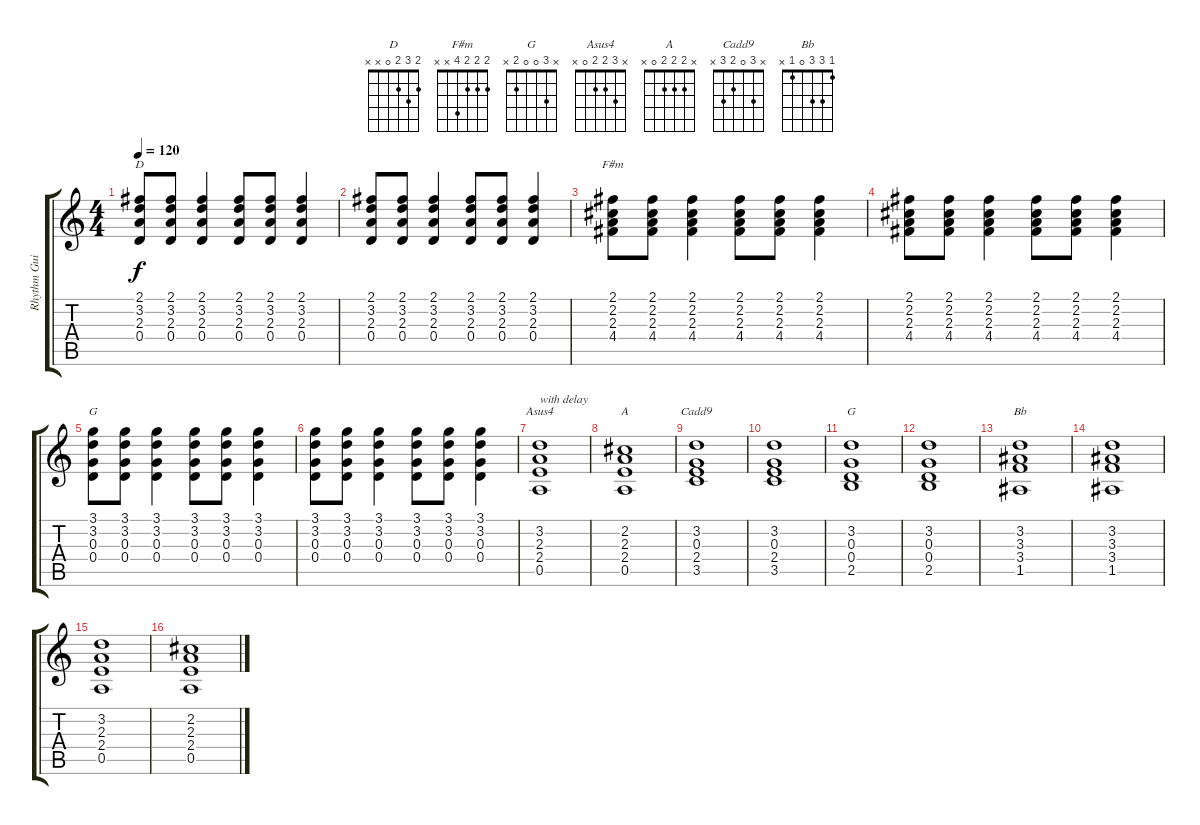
\track ("Rhythm Guitar" "Rhythm Gui") {instrument electricguitarclean}
\staff {score tabs}
\tuning (E4 B3 G3 D3 A2 E2) {hide}
\chord ("D" 2 3 2 0 x x)
\chord ("F#m" 2 2 2 4 x x)
\chord ("G" 3 3 0 0 x x)
\chord ("Asus4" x 3 2 2 0 x)
\chord ("A" x 2 2 2 0 x)
\chord ("Cadd9" x 3 0 2 3 x)
\chord ("G" x 3 0 0 2 x)
\chord ("Bb" 1 3 3 0 1 x)
\ts (4 4)
\tempo 120
\clef g2
\ks c
(2.1 3.2 2.3 0.4).8{ch "D" dy f} (2.1 3.2 2.3 0.4).8 (2.1 3.2 2.3 0.4).4 (2.1 3.2 2.3 0.4).8 (2.1 3.2 2.3 0.4).8 (2.1 3.2 2.3 0.4).4 |
(2.1 3.2 2.3 0.4).8 (2.1 3.2 2.3 0.4).8 (2.1 3.2 2.3 0.4).4 (2.1 3.2 2.3 0.4).8 (2.1 3.2 2.3 0.4).8 (2.1 3.2 2.3 0.4).4 |
(2.1 2.2 2.3 4.4).8{ch "F#m"} (2.1 2.2 2.3 4.4).8 (2.1 2.2 2.3 4.4).4 (2.1 2.2 2.3 4.4).8 (2.1 2.2 2.3 4.4).8 (2.1 2.2 2.3 4.4).4 |
(2.1 2.2 2.3 4.4).8 (2.1 2.2 2.3 4.4).8 (2.1 2.2 2.3 4.4).4 (2.1 2.2 2.3 4.4).8 (2.1 2.2 2.3 4.4).8 (2.1 2.2 2.3 4.4).4 |
(3.1 3.2 0.3 0.4).8{ch "G"} (3.1 3.2 0.3 0.4).8 (3.1 3.2 0.3 0.4).4 (3.1 3.2 0.3 0.4).8 (3.1 3.2 0.3 0.4).8 (3.1 3.2 0.3 0.4).4 |
(3.1 3.2 0.3 0.4).8 (3.1 3.2 0.3 0.4).8 (3.1 3.2 0.3 0.4).4 (3.1 3.2 0.3 0.4).8 (3.1 3.2 0.3 0.4).8 (3.1 3.2 0.3 0.4).4 |
(3.2 2.3 2.4 0.5).1{ch "Asus4" txt "with delay"} |
(2.2 2.3 2.4 0.5).1{ch "A"} |
(3.2 0.3 2.4 3.5).1{ch "Cadd9"} |
(3.2 0.3 2.4 3.5).1 |
(3.2 0.3 0.4 2.5).1{ch "G"} |
(3.2 0.3 0.4 2.5).1 |
(3.2 3.3 3.4 1.5).1{ch "Bb"} |
(3.2 3.3 3.4 1.5).1 |
(3.2 2.3 2.4 0.5).1 |
(2.2 2.3 2.4 0.5).1
